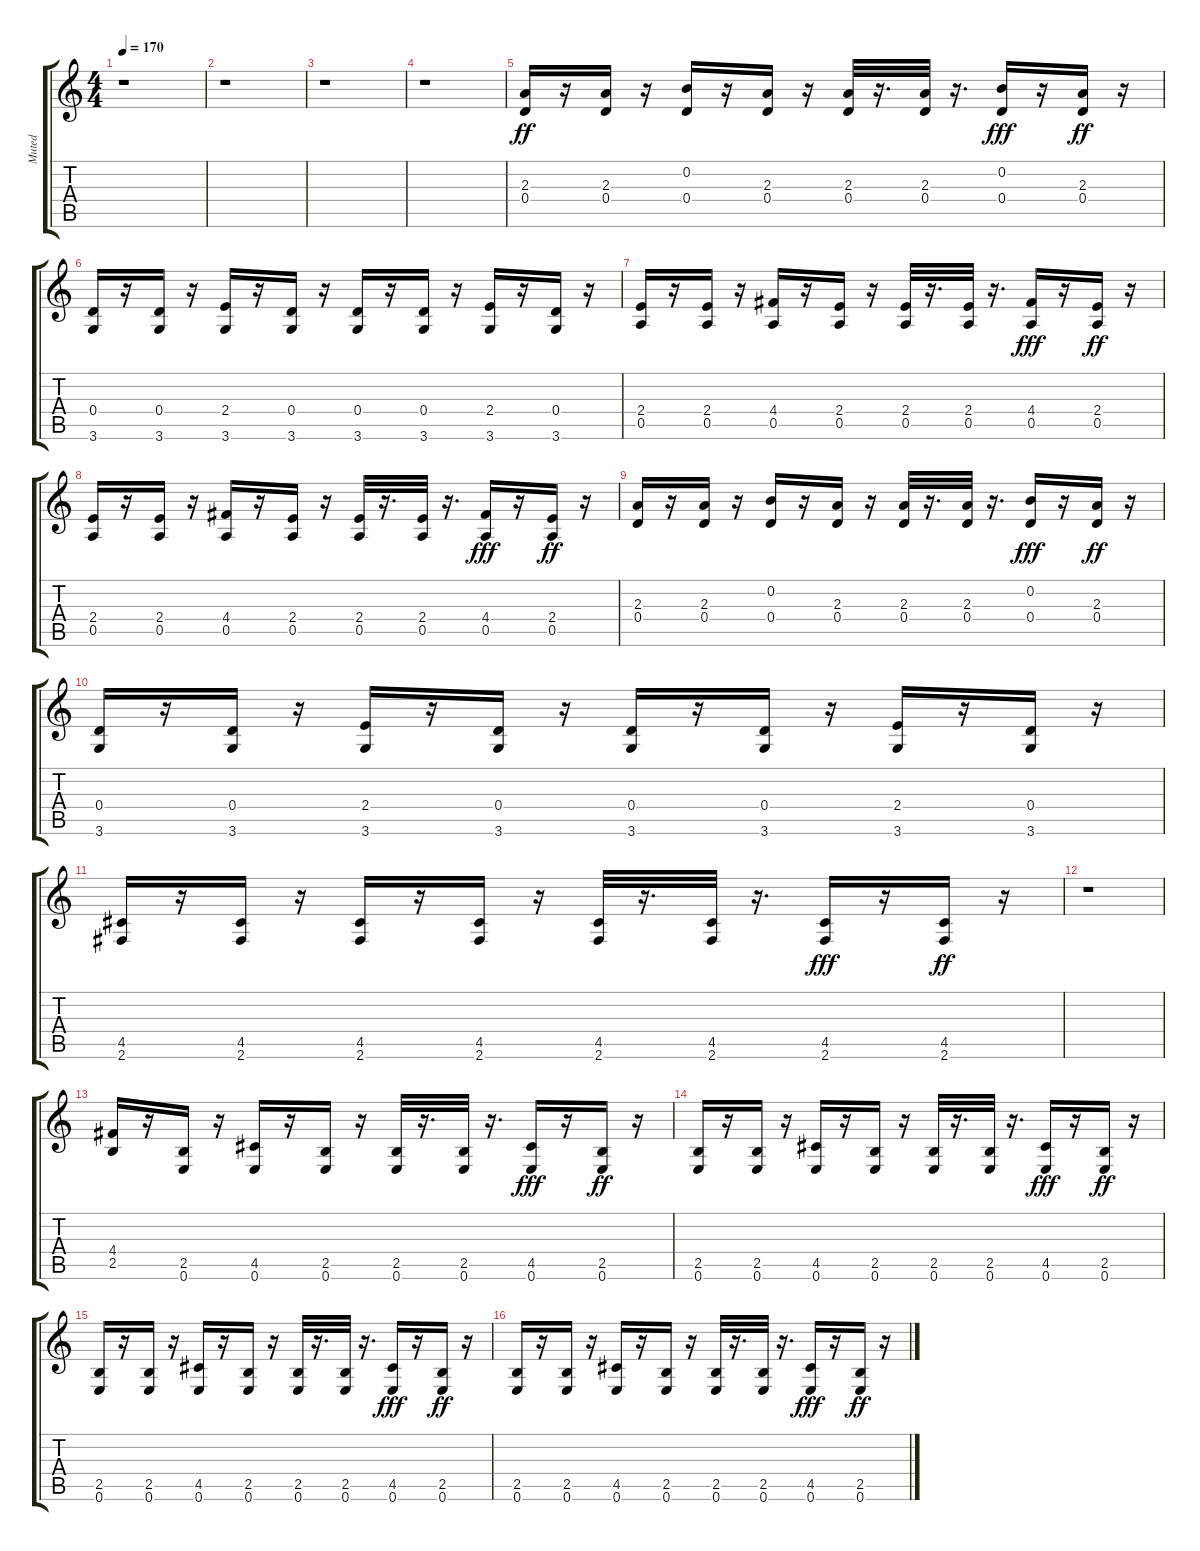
\track ("Muted" "Muted") {instrument electricguitarclean}
\staff {score tabs}
\tuning (E4 B3 G3 D3 A2 E2) {hide}
\ts (4 4)
\tempo 170
\clef g2
\ks c
r.1{dy ff} |
r.1 |
r.1 |
r.1 |
(2.3 0.4).16 r.16 (2.3 0.4).16 r.16 (0.2 0.4).16 r.16 (2.3 0.4).16 r.16 (2.3 0.4).32 r.16{d} (2.3 0.4).32 r.16{d} (0.2 0.4).16{dy fff} r.16 (2.3 0.4).16{dy ff} r.16 |
(0.4 3.6).16 r.16 (0.4 3.6).16 r.16 (2.4 3.6).16 r.16 (0.4 3.6).16 r.16 (0.4 3.6).16 r.16 (0.4 3.6).16 r.16 (2.4 3.6).16 r.16 (0.4 3.6).16 r.16 |
(2.4 0.5).16 r.16 (2.4 0.5).16 r.16 (4.4 0.5).16 r.16 (2.4 0.5).16 r.16 (2.4 0.5).32 r.16{d} (2.4 0.5).32 r.16{d} (4.4 0.5).16{dy fff} r.16 (2.4 0.5).16{dy ff} r.16 |
(2.4 0.5).16 r.16 (2.4 0.5).16 r.16 (4.4 0.5).16 r.16 (2.4 0.5).16 r.16 (2.4 0.5).32 r.16{d} (2.4 0.5).32 r.16{d} (4.4 0.5).16{dy fff} r.16 (2.4 0.5).16{dy ff} r.16 |
(2.3 0.4).16 r.16 (2.3 0.4).16 r.16 (0.2 0.4).16 r.16 (2.3 0.4).16 r.16 (2.3 0.4).32 r.16{d} (2.3 0.4).32 r.16{d} (0.2 0.4).16{dy fff} r.16 (2.3 0.4).16{dy ff} r.16 |
(0.4 3.6).16 r.16 (0.4 3.6).16 r.16 (2.4 3.6).16 r.16 (0.4 3.6).16 r.16 (0.4 3.6).16 r.16 (0.4 3.6).16 r.16 (2.4 3.6).16 r.16 (0.4 3.6).16 r.16 |
(4.5 2.6).16 r.16 (4.5 2.6).16 r.16 (4.5 2.6).16 r.16 (4.5 2.6).16 r.16 (4.5 2.6).32 r.16{d} (4.5 2.6).32 r.16{d} (4.5 2.6).16{dy fff} r.16 (4.5 2.6).16{dy ff} r.16 |
r.1 |
(4.4 2.5).16 r.16 (2.5 0.6).16 r.16 (4.5 0.6).16 r.16 (2.5 0.6).16 r.16 (2.5 0.6).32 r.16{d} (2.5 0.6).32 r.16{d} (4.5 0.6).16{dy fff} r.16 (2.5 0.6).16{dy ff} r.16 |
(2.5 0.6).16 r.16 (2.5 0.6).16 r.16 (4.5 0.6).16 r.16 (2.5 0.6).16 r.16 (2.5 0.6).32 r.16{d} (2.5 0.6).32 r.16{d} (4.5 0.6).16{dy fff} r.16 (2.5 0.6).16{dy ff} r.16 |
(2.5 0.6).16 r.16 (2.5 0.6).16 r.16 (4.5 0.6).16 r.16 (2.5 0.6).16 r.16 (2.5 0.6).32 r.16{d} (2.5 0.6).32 r.16{d} (4.5 0.6).16{dy fff} r.16 (2.5 0.6).16{dy ff} r.16 |
(2.5 0.6).16 r.16 (2.5 0.6).16 r.16 (4.5 0.6).16 r.16 (2.5 0.6).16 r.16 (2.5 0.6).32 r.16{d} (2.5 0.6).32 r.16{d} (4.5 0.6).16{dy fff} r.16 (2.5 0.6).16{dy ff} r.16
